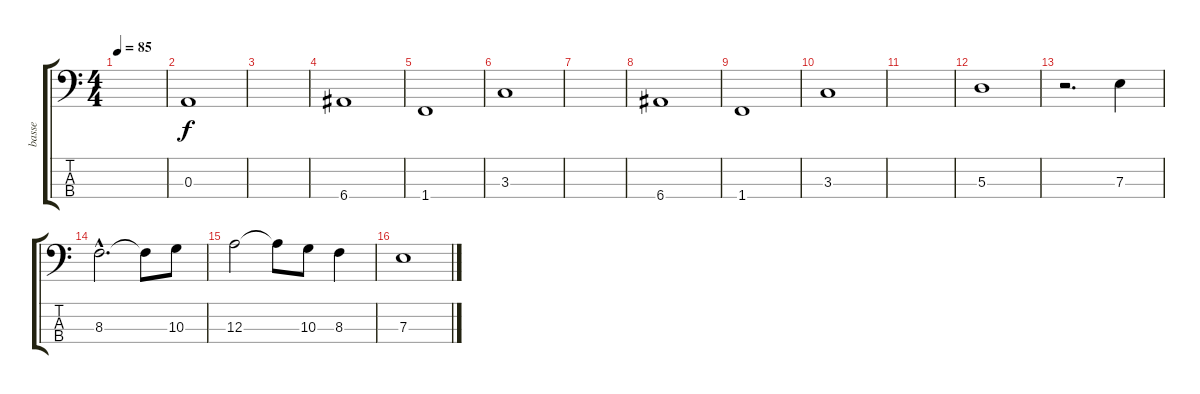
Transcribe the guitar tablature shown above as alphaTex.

\track ("basse" "basse") {instrument acousticbass}
\staff {score tabs}
\tuning (G2 D2 A1 E1) {hide}
\ts (4 4)
\tempo 85
\clef f4
\ks c
|
0.3.1 |
|
6.4.1 |
1.4.1 |
3.3.1 |
|
6.4.1 |
1.4.1 |
3.3.1 |
|
5.3.1 |
r.2{d} 7.3.4 |
8.3{hac}.2{d} 8.3{t}.8 10.3.8 |
12.3.2 12.3{t}.8 10.3.8 8.3.4 |
7.3.1
